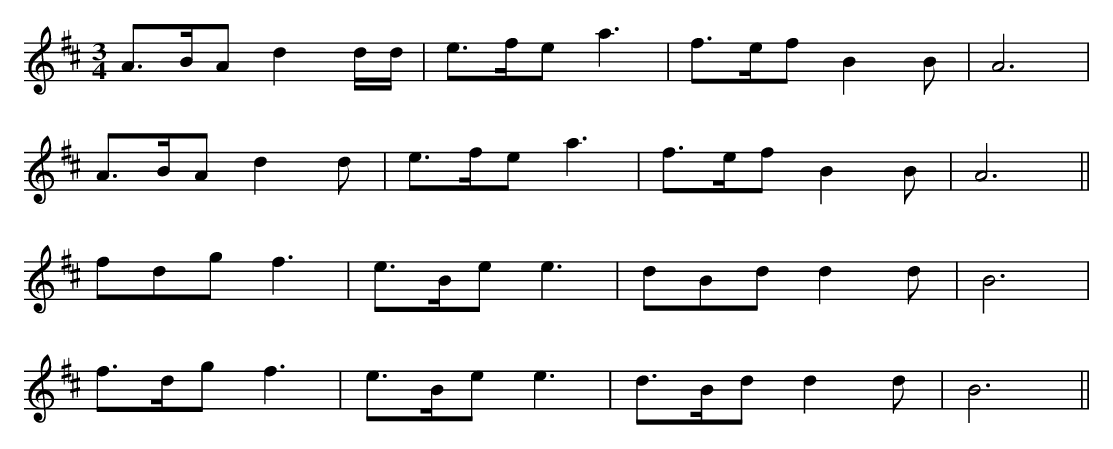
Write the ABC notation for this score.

X:1
M:3/4
K:Bmin
A3/2B/2A d2d/2d/2|e3/2f/2e2<a2|f3/2e/2f B2B|A6|
A3/2B/2A d2d|e3/2f/2e2<a2|f3/2e/2f B2B|A6||
fdg2<f2|e3/2B/2e2<e2|dBd d2d|B6|
f3/2d/2g2<f2|e3/2B/2e2<e2|d3/2B/2d d2d|B6||
